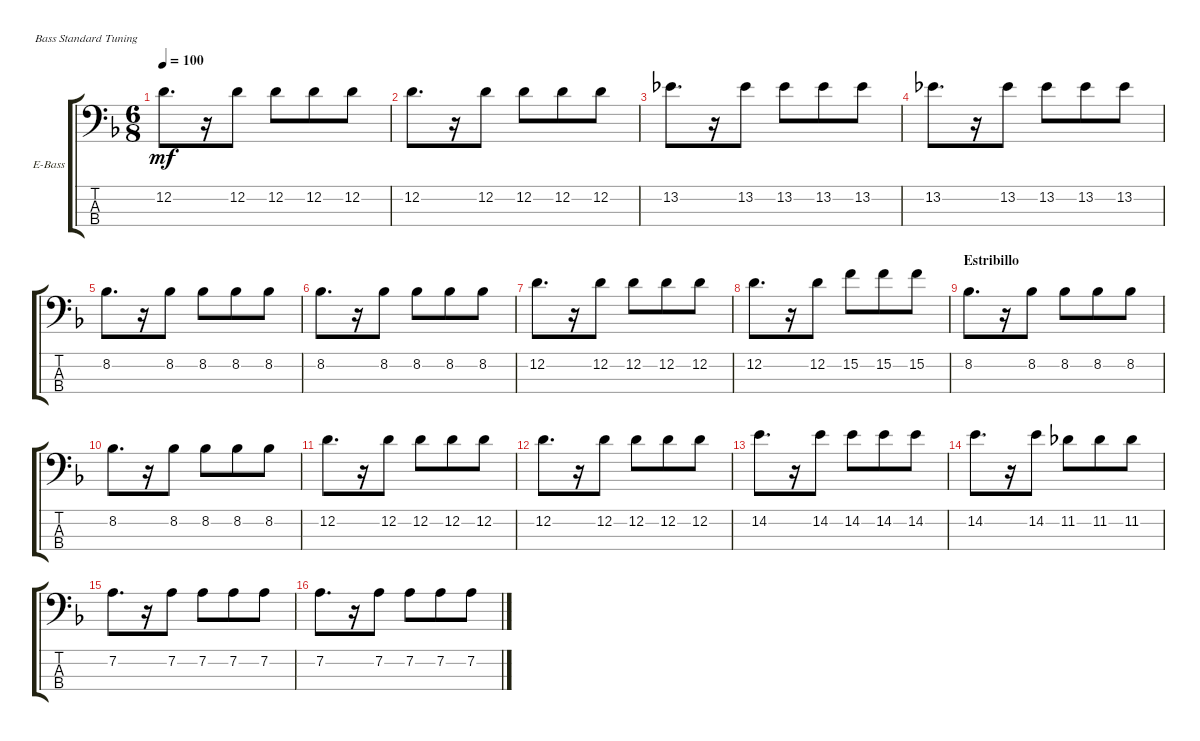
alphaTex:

\defaultSystemsLayout 4
\bracketExtendMode groupsimilarinstruments
\firstSystemTrackNameOrientation horizontal
\otherSystemsTrackNameOrientation horizontal
\track ("Electric Bass" "E-Bass") {instrument electricbassfinger}
\staff {score tabs}
\tuning (G2 D2 A1 E1)
\ts (6 8)
\tempo 100
\clef f4
\ks dminor
12.2.8{d dy mf} r.16 12.2.8 12.2.8 12.2.8 12.2.8 |
12.2.8{d} r.16 12.2.8 12.2.8 12.2.8 12.2.8 |
13.2.8{d} r.16 13.2.8 13.2.8 13.2.8 13.2.8 |
13.2.8{d} r.16 13.2.8 13.2.8 13.2.8 13.2.8 |
8.2.8{d} r.16 8.2.8 8.2.8 8.2.8 8.2.8 |
8.2.8{d} r.16 8.2.8 8.2.8 8.2.8 8.2.8 |
12.2.8{d} r.16 12.2.8 12.2.8 12.2.8 12.2.8 |
12.2.8{d} r.16 12.2.8 15.2.8 15.2.8 15.2.8 |
\section ("" "Estribillo")
8.2.8{d} r.16 8.2.8 8.2.8 8.2.8 8.2.8 |
8.2.8{d} r.16 8.2.8 8.2.8 8.2.8 8.2.8 |
12.2.8{d} r.16 12.2.8 12.2.8 12.2.8 12.2.8 |
12.2.8{d} r.16 12.2.8 12.2.8 12.2.8 12.2.8 |
14.2.8{d} r.16 14.2.8 14.2.8 14.2.8 14.2.8 |
14.2.8{d} r.16 14.2.8 11.2.8 11.2.8 11.2.8 |
7.2.8{d} r.16 7.2.8 7.2.8 7.2.8 7.2.8 |
7.2.8{d} r.16 7.2.8 7.2.8 7.2.8 7.2.8
